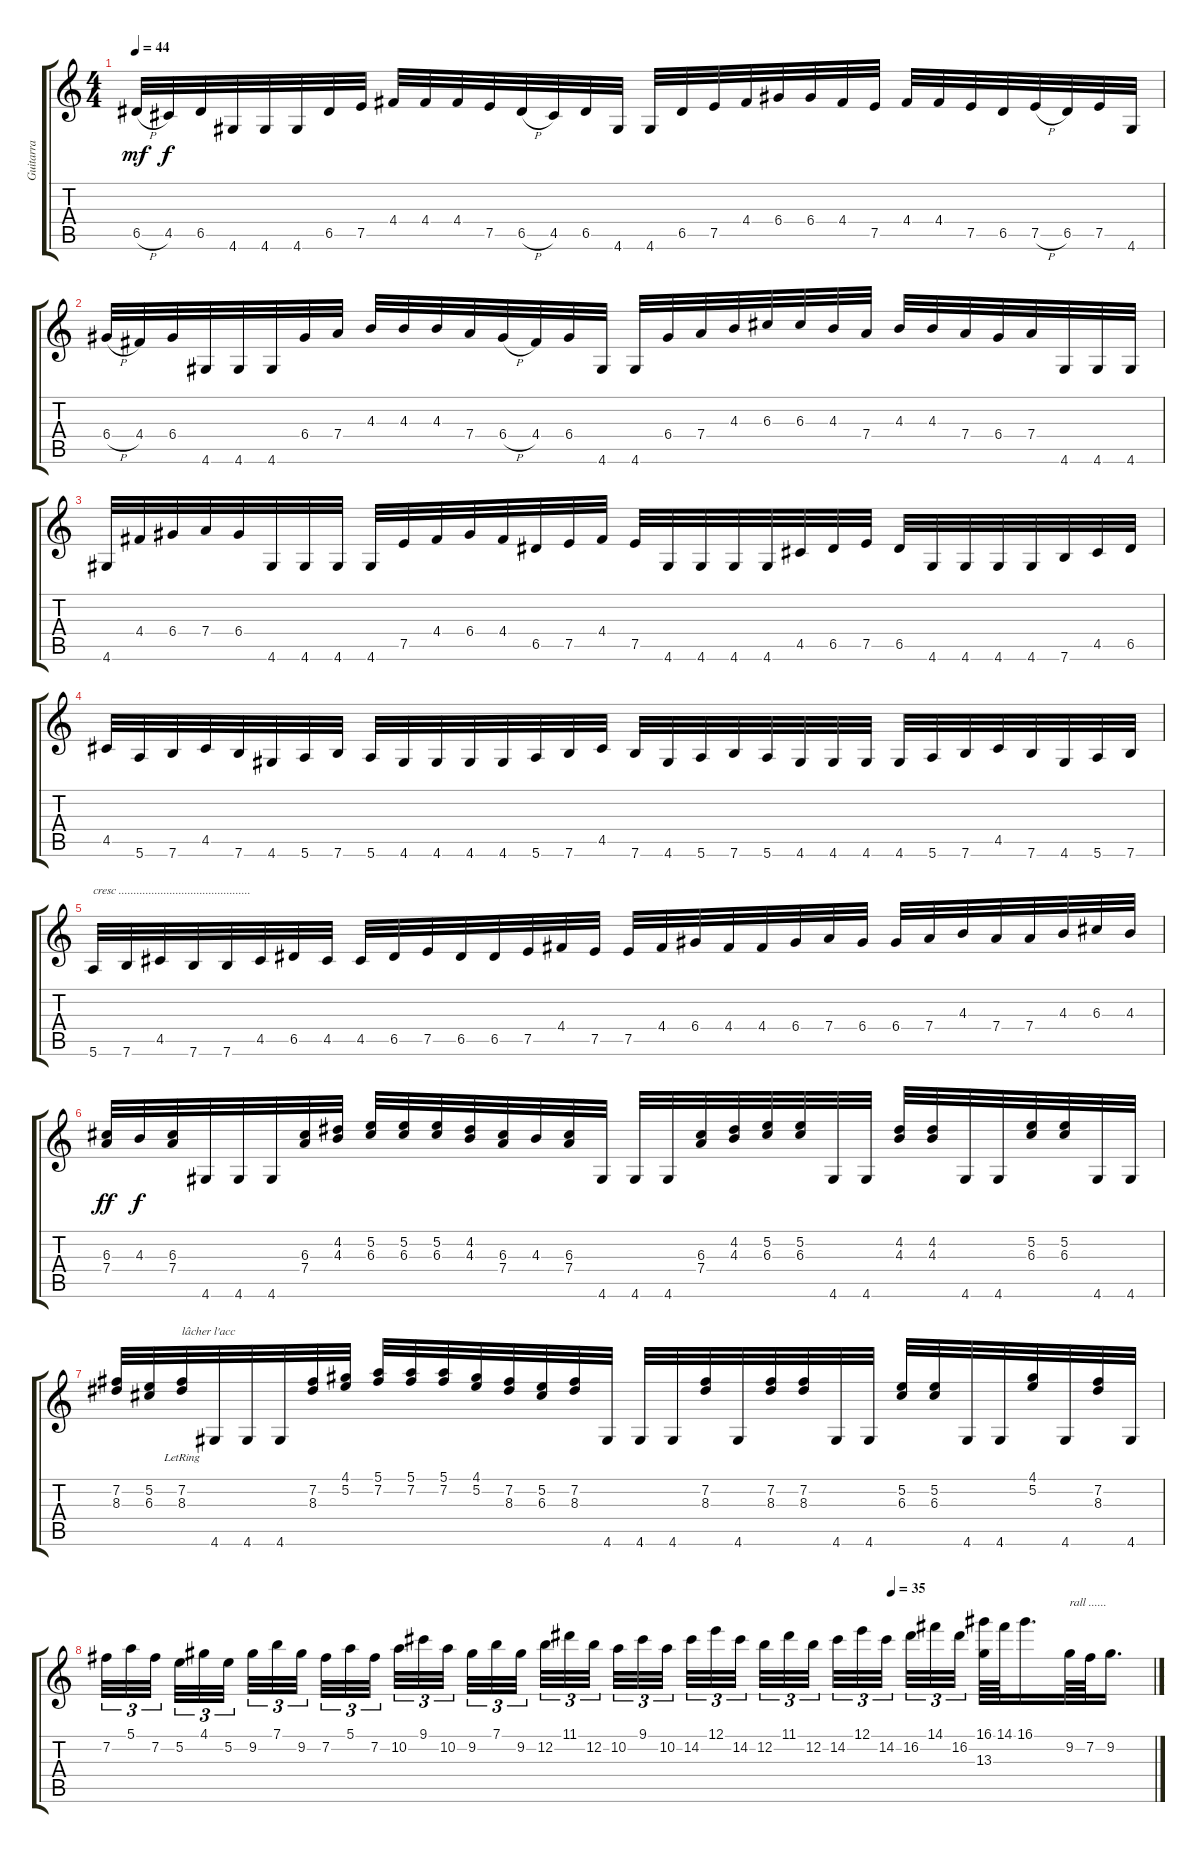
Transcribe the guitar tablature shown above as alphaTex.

\track ("Guitarra  Clasica" "Guitarra  ") {instrument acousticguitarnylon}
\staff {score tabs}
\tuning (E4 B3 G3 D3 A2 E2) {hide}
\ts (4 4)
\tempo 44
\clef g2
\ks c
6.5{h}.32{dy mf volume 8} 4.5.32{dy f} 6.5.32 4.6.32 4.6.32 4.6.32 6.5.32 7.5.32 4.4.32 4.4.32 4.4.32 7.5.32 6.5{h}.32 4.5.32 6.5.32 4.6.32 4.6.32 6.5.32 7.5.32 4.4.32 6.4.32 6.4.32 4.4.32 7.5.32 4.4.32 4.4.32 7.5.32 6.5.32 7.5{h}.32 6.5.32 7.5.32 4.6.32 |
6.4{h}.32 4.4.32 6.4.32 4.6.32 4.6.32 4.6.32 6.4.32 7.4.32 4.3.32 4.3.32 4.3.32 7.4.32 6.4{h}.32 4.4.32 6.4.32 4.6.32 4.6.32 6.4.32 7.4.32 4.3.32 6.3.32 6.3.32 4.3.32 7.4.32 4.3.32 4.3.32 7.4.32 6.4.32 7.4.32 4.6.32 4.6.32 4.6.32 |
4.6.32 4.4.32 6.4.32 7.4.32 6.4.32 4.6.32 4.6.32 4.6.32 4.6.32 7.5.32 4.4.32 6.4.32 4.4.32 6.5.32 7.5.32 4.4.32 7.5.32 4.6.32 4.6.32 4.6.32 4.6.32 4.5.32 6.5.32 7.5.32 6.5.32 4.6.32 4.6.32 4.6.32 4.6.32 7.6.32 4.5.32 6.5.32 |
4.5.32 5.6.32 7.6.32 4.5.32 7.6.32 4.6.32 5.6.32 7.6.32 5.6.32 4.6.32 4.6.32 4.6.32 4.6.32 5.6.32 7.6.32 4.5.32 7.6.32 4.6.32 5.6.32 7.6.32 5.6.32 4.6.32 4.6.32 4.6.32 4.6.32 5.6.32 7.6.32 4.5.32 7.6.32 4.6.32 5.6.32 7.6.32 |
5.6.32{txt "cresc ............................................"} 7.6.32 4.5.32 7.6.32 7.6.32 4.5.32 6.5.32 4.5.32 4.5.32 6.5.32 7.5.32 6.5.32 6.5.32 7.5.32 4.4.32 7.5.32 7.5.32 4.4.32 6.4.32 4.4.32 4.4.32 6.4.32 7.4.32 6.4.32 6.4.32 7.4.32 4.3.32 7.4.32 7.4.32 4.3.32 6.3.32 4.3.32 |
(6.3 7.4).32{dy ff volume 10} 4.3.32{dy f} (6.3 7.4).32 4.6.32 4.6.32 4.6.32 (6.3 7.4).32 (4.2 4.3).32 (5.2 6.3).32 (5.2 6.3).32 (5.2 6.3).32 (4.2 4.3).32 (6.3 7.4).32 4.3.32 (6.3 7.4).32 4.6.32 4.6.32 4.6.32 (6.3 7.4).32 (4.2 4.3).32 (5.2 6.3).32 (5.2 6.3).32 4.6.32 4.6.32 (4.2 4.3).32 (4.2 4.3).32 4.6.32 4.6.32 (5.2 6.3).32 (5.2 6.3).32 4.6.32 4.6.32 |
(7.2 8.3).32 (5.2 6.3).32 (7.2{lr} 8.3{lr}).32{txt "lâcher l'acc"} 4.6.32 4.6.32 4.6.32 (7.2 8.3).32 (4.1 5.2).32 (5.1 7.2).32 (5.1 7.2).32 (5.1 7.2).32 (4.1 5.2).32 (7.2 8.3).32 (5.2 6.3).32 (7.2 8.3).32 4.6.32 4.6.32 4.6.32 (7.2 8.3).32 4.6.32 (7.2 8.3).32 (7.2 8.3).32 4.6.32 4.6.32 (5.2 6.3).32 (5.2 6.3).32 4.6.32 4.6.32 (4.1 5.2).32 4.6.32 (7.2 8.3).32 4.6.32 |
\tempo (35 0.75)
7.2.32{tu (3 2)} 5.1.32{tu (3 2)} 7.2.32{tu (3 2) beam splitsecondary} 5.2.32{tu (3 2)} 4.1.32{tu (3 2)} 5.2.32{tu (3 2) beam splitsecondary} 9.2.32{tu (3 2)} 7.1.32{tu (3 2)} 9.2.32{tu (3 2) beam splitsecondary} 7.2.32{tu (3 2)} 5.1.32{tu (3 2)} 7.2.32{tu (3 2)} 10.2.32{tu (3 2)} 9.1.32{tu (3 2)} 10.2.32{tu (3 2) beam splitsecondary} 9.2.32{tu (3 2)} 7.1.32{tu (3 2)} 9.2.32{tu (3 2) beam splitsecondary} 12.2.32{tu (3 2)} 11.1.32{tu (3 2)} 12.2.32{tu (3 2) beam splitsecondary} 10.2.32{tu (3 2)} 9.1.32{tu (3 2)} 10.2.32{tu (3 2)} 14.2.32{tu (3 2)} 12.1.32{tu (3 2)} 14.2.32{tu (3 2) beam splitsecondary} 12.2.32{tu (3 2)} 11.1.32{tu (3 2)} 12.2.32{tu (3 2) beam splitsecondary} 14.2.32{tu (3 2)} 12.1.32{tu (3 2)} 14.2.32{tu (3 2) beam splitsecondary} 16.2.32{tu (3 2)} 14.1.32{tu (3 2)} 16.2.32{tu (3 2)} (16.1 13.3).64 14.1.64 16.1.16{d} 9.2.64{txt "rall ......"} 7.2.64 9.2.16{d}
